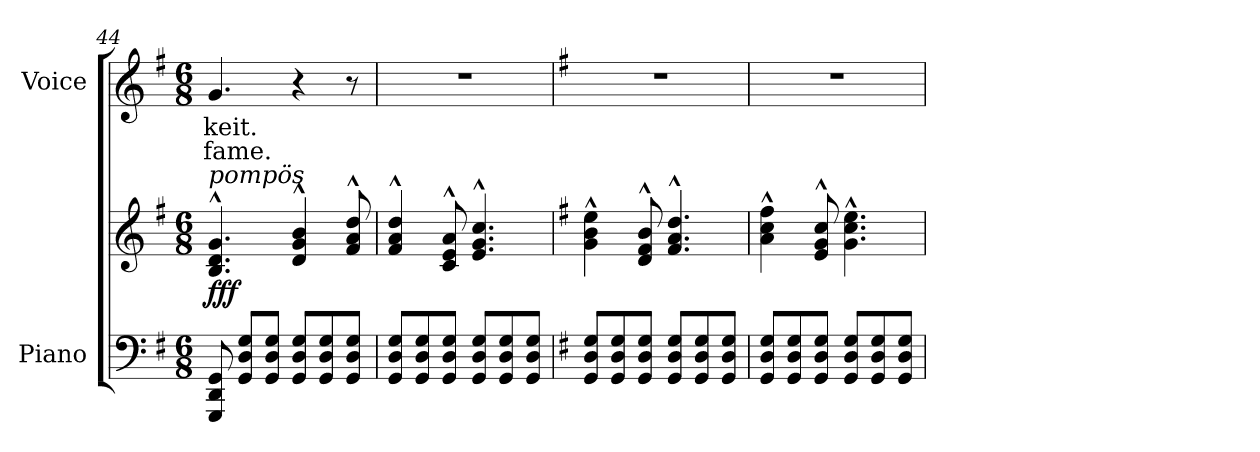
**kern	**kern	**dynam	**kern	**text	**text
*part2	*part2	*part2	*part1	*part1	*part1
*staff3	*staff2	*staff2/3	*staff1	*staff1	*staff1
*I"Piano	*	*	*I"Voice	*	*
*I'Pno	*	*	*	*	*
*clefF4	*clefG2	*	*clefG2	*	*
*k[f#]	*k[f#]	*	*k[f#]	*	*
*M6/8	*M6/8	*	*M6/8	*	*
=44	=44	=44	=44	=44	=44
!	!LO:TX:i:t=pompös	!	!	!	!
!	!	!LO:DY:b	!	!	!
8GGG/ 8DD/ 8GG/	4.B/^^ 4.d/^^ 4.g/^^	fff	4.g/	-keit.	fame.
8GG/ 8D/ 8G/L	.	.	.	.	.
8GG/ 8D/ 8G/J	.	.	.	.	.
8GG/ 8D/ 8G/L	4d/^^ 4g/^^ 4b/^^	.	4r	.	.
8GG/ 8D/ 8G/	.	.	.	.	.
8GG/ 8D/ 8G/J	8f#/^^ 8a/^^ 8dd/^^	.	8r	.	.
=45	=45	=45	=45	=45	=45
8GG/ 8D/ 8G/L	4f#/^^ 4a/^^ 4dd/^^	.	2.r	.	.
8GG/ 8D/ 8G/	.	.	.	.	.
8GG/ 8D/ 8G/J	8c/^^ 8e/^^ 8a/^^	.	.	.	.
8GG/ 8D/ 8G/L	4.e/^^ 4.g/^^ 4.cc/^^	.	.	.	.
8GG/ 8D/ 8G/	.	.	.	.	.
8GG/ 8D/ 8G/J	.	.	.	.	.
=46	=46	=46	=46	=46	=46
*k[f#]	*k[f#]	*	*k[f#]	*	*
8GG/ 8D/ 8G/L	4g\^^ 4b\^^ 4ee\^^	.	2.r	.	.
8GG/ 8D/ 8G/	.	.	.	.	.
8GG/ 8D/ 8G/J	8d/^^ 8f#/^^ 8b/^^	.	.	.	.
8GG/ 8D/ 8G/L	4.f#/^^ 4.a/^^ 4.dd/^^	.	.	.	.
8GG/ 8D/ 8G/	.	.	.	.	.
8GG/ 8D/ 8G/J	.	.	.	.	.
=47	=47	=47	=47	=47	=47
8GG/ 8D/ 8G/L	4a\^^ 4cc\^^ 4ff#\^^	.	2.r	.	.
8GG/ 8D/ 8G/	.	.	.	.	.
8GG/ 8D/ 8G/J	8e/^^ 8g/^^ 8cc/^^	.	.	.	.
8GG/ 8D/ 8G/L	4.g\^^ 4.cc\^^ 4.ee\^^	.	.	.	.
8GG/ 8D/ 8G/	.	.	.	.	.
8GG/ 8D/ 8G/J	.	.	.	.	.
=	=	=	=	=	=
*-	*-	*-	*-	*-	*-
